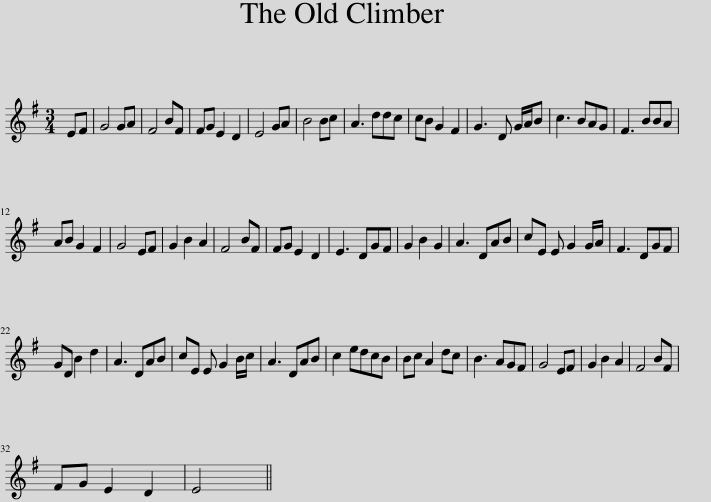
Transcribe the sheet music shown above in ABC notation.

X:1
L:1/8
M:3/4
I:linebreak $
K:Emin
V:1 treble
V:1
 EF | G4 GA | F4 BF | FG E2 D2 | E4 GA | %5
 B4 Bc | A3 ddc | cB G2 F2 | G3 D G/A/B | c3 BAG | %10
 F3 BBA |$ AB G2 F2 | G4 EF | G2 B2 A2 | F4 BF | %15
 FG E2 D2 | E3 DGF | G2 B2 G2 | A3 DAB | cE E G2 G/A/ | %20
 F3 DGF |$ GD B2 d2 | A3 DAB | cE E G2 B/c/ | A3 DAB | %25
 c2 edcB | Bc A2 dc | B3 AGF | G4 EF | G2 B2 A2 | %30
 F4 BF |$ FG E2 D2 | E4 || %33
